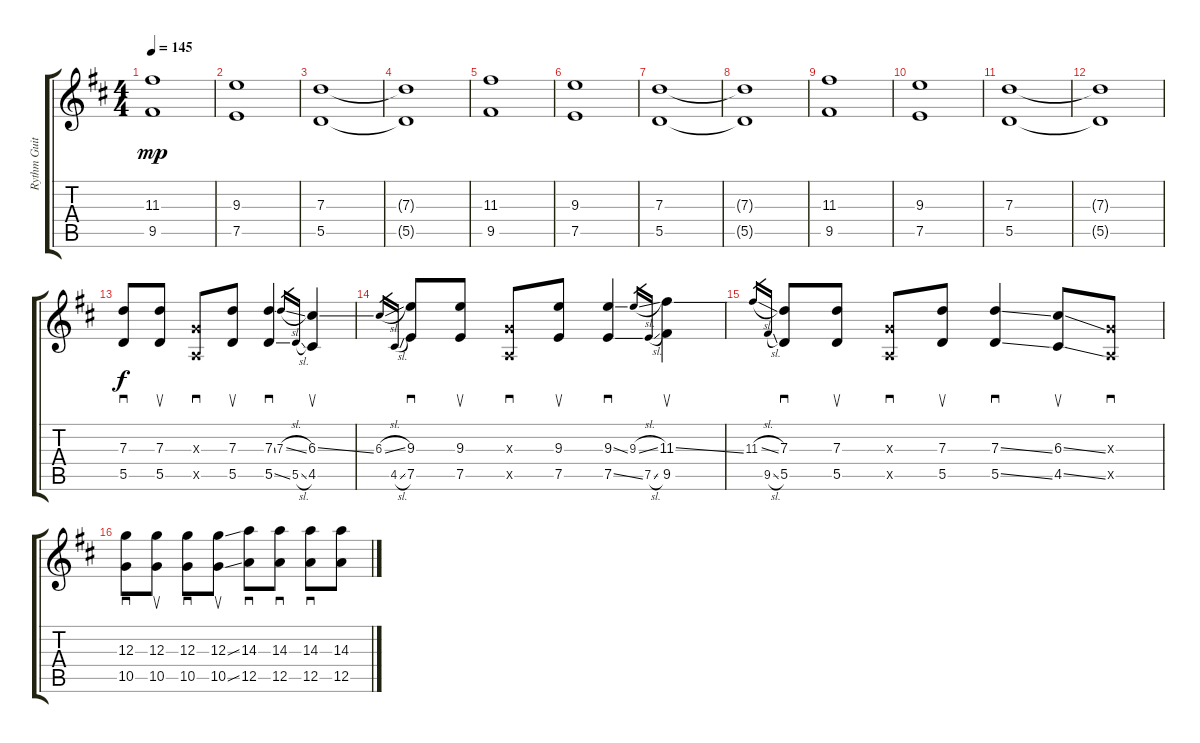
\track ("Rythm Guitar" "Rythm Guit") {instrument distortionguitar}
\staff {score tabs}
\tuning (E4 B3 G3 D3 A2 D2) {hide}
\ts (4 4)
\tempo 145
\clef g2
\ks d
(11.3 9.5).1{dy mp} |
(9.3 7.5).1 |
(7.3 5.5).1 |
(7.3{t} 5.5{t}).1 |
(11.3 9.5).1 |
(9.3 7.5).1 |
(7.3 5.5).1 |
(7.3{t} 5.5{t}).1 |
(11.3 9.5).1 |
(9.3 7.5).1 |
(7.3 5.5).1 |
(7.3{t} 5.5{t}).1 |
(7.3 5.5).8{sd dy f} (7.3 5.5).8{su} (0.3{x} 0.5{x}).8{sd} (7.3 5.5).8{su} (7.3{ss} 5.5{ss}).4{sd} 7.3{sl}.16{gr} 5.5{sl}.16{gr} (6.3{ss} 4.5).4{su} |
6.3{sl}.16{gr} 4.5{sl}.16{gr} (9.3 7.5).8{sd} (9.3 7.5).8{su} (0.3{x} 0.5{x}).8{sd} (9.3 7.5).8{su} (9.3{ss} 7.5{ss}).4{sd} 9.3{sl}.16{gr} 7.5{sl}.16{gr} (11.3{ss} 9.5).4{su} |
11.3{sl}.16{gr} 9.5{sl}.16{gr} (7.3 5.5).8{sd} (7.3 5.5).8{su} (0.3{x} 0.5{x}).8{sd} (7.3 5.5).8{su} (7.3{ss} 5.5{ss}).4{sd} (6.3{ss} 4.5{ss}).8{su} (0.3{x} 0.5{x}).8{sd} |
(12.3 10.5).8{sd} (12.3 10.5).8{su} (12.3 10.5).8{sd} (12.3{ss} 10.5{ss}).8{su} (14.3 12.5).8{sd} (14.3 12.5).8{sd} (14.3 12.5).8{sd} (14.3 12.5).8
